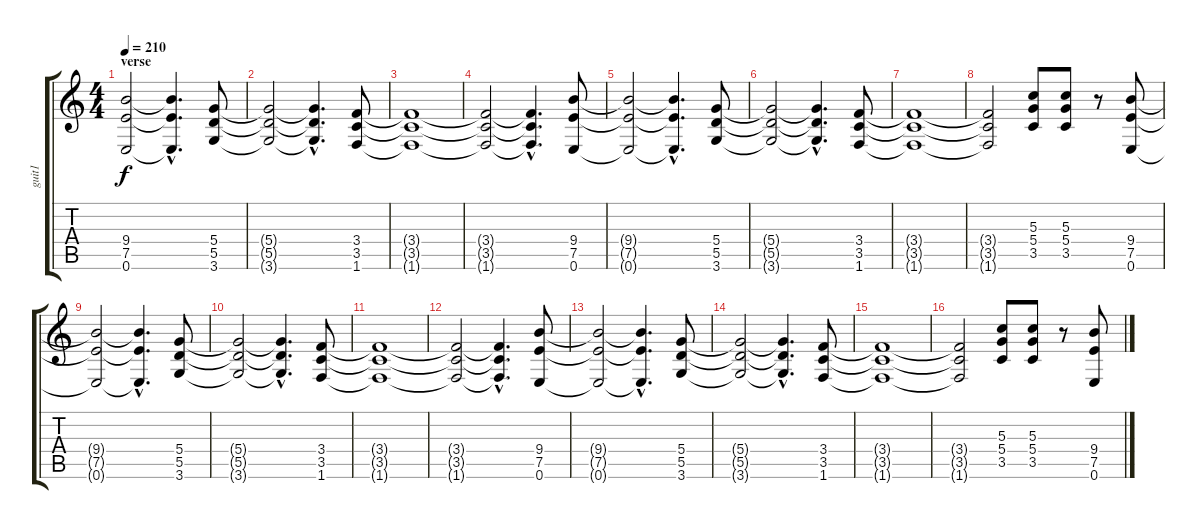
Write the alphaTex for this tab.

\track ("guit1" "guit1") {instrument distortionguitar}
\staff {score tabs}
\tuning (E4 B3 G3 D3 A2 E2) {hide}
\ts (4 4)
\section ("" "verse")
\tempo 210
\clef g2
\ks c
(9.4{t} 7.5{t} 0.6{t}).2{dy f} (9.4{hac t} 7.5{hac t} 0.6{hac t}).4{d} (5.4 5.5 3.6).8 |
(5.4{t} 5.5{t} 3.6{t}).2 (5.4{hac t} 5.5{hac t} 3.6{hac t}).4{d} (3.4 3.5 1.6).8 |
(3.4{t} 3.5{t} 1.6{t}).1 |
(3.4{t} 3.5{t} 1.6{t}).2 (3.4{hac t} 3.5{hac t} 1.6{hac t}).4{d} (9.4 7.5 0.6).8 |
(9.4{t} 7.5{t} 0.6{t}).2 (9.4{hac t} 7.5{hac t} 0.6{hac t}).4{d} (5.4 5.5 3.6).8 |
(5.4{t} 5.5{t} 3.6{t}).2 (5.4{hac t} 5.5{hac t} 3.6{hac t}).4{d} (3.4 3.5 1.6).8 |
(3.4{t} 3.5{t} 1.6{t}).1 |
(3.4{t} 3.5{t} 1.6{t}).2 (5.3 5.4 3.5).8 (5.3 5.4 3.5).8 r.8 (9.4 7.5 0.6).8 |
(9.4{t} 7.5{t} 0.6{t}).2 (9.4{hac t} 7.5{hac t} 0.6{hac t}).4{d} (5.4 5.5 3.6).8 |
(5.4{t} 5.5{t} 3.6{t}).2 (5.4{hac t} 5.5{hac t} 3.6{hac t}).4{d} (3.4 3.5 1.6).8 |
(3.4{t} 3.5{t} 1.6{t}).1 |
(3.4{t} 3.5{t} 1.6{t}).2 (3.4{hac t} 3.5{hac t} 1.6{hac t}).4{d} (9.4 7.5 0.6).8 |
(9.4{t} 7.5{t} 0.6{t}).2 (9.4{hac t} 7.5{hac t} 0.6{hac t}).4{d} (5.4 5.5 3.6).8 |
(5.4{t} 5.5{t} 3.6{t}).2 (5.4{hac t} 5.5{hac t} 3.6{hac t}).4{d} (3.4 3.5 1.6).8 |
(3.4{t} 3.5{t} 1.6{t}).1 |
(3.4{t} 3.5{t} 1.6{t}).2 (5.3 5.4 3.5).8 (5.3 5.4 3.5).8 r.8 (9.4 7.5 0.6).8
